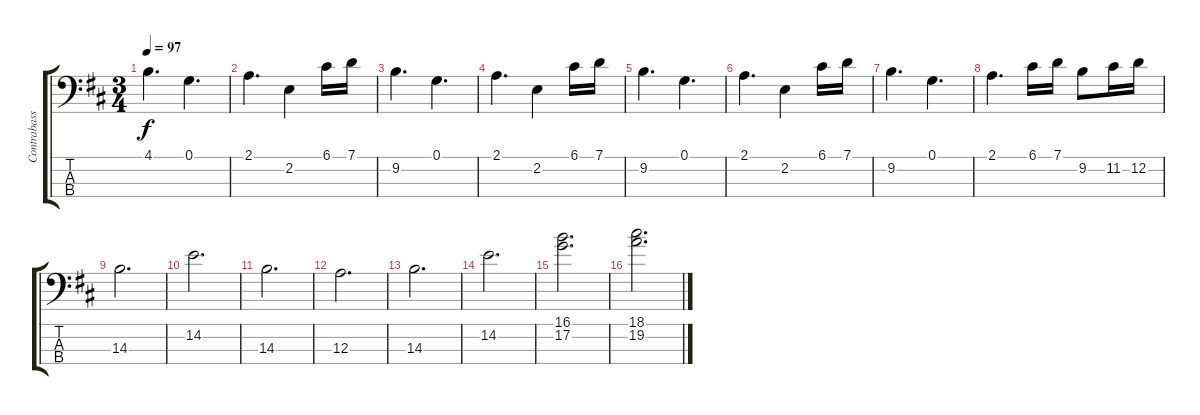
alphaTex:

\track ("Contrabass" "Contrabass") {instrument contrabass}
\staff {score tabs}
\tuning (G2 D2 A1 E1) {hide}
\ts (3 4)
\tempo 97
\clef f4
\ks d
4.1.4{d dy f instrument contrabass} 0.1.4{d} |
2.1.4{d} 2.2.4 6.1.16 7.1.16 |
9.2.4{d} 0.1.4{d} |
2.1.4{d} 2.2.4 6.1.16 7.1.16 |
9.2.4{d} 0.1.4{d} |
2.1.4{d} 2.2.4 6.1.16 7.1.16 |
9.2.4{d} 0.1.4{d} |
2.1.4{d} 6.1.16 7.1.16 9.2.8 11.2.16 12.2.16 |
14.3.2{d} |
14.2.2{d} |
14.3.2{d} |
12.3.2{d} |
14.3.2{d} |
14.2.2{d} |
(16.1 17.2).2{d} |
(18.1 19.2).2{d}
